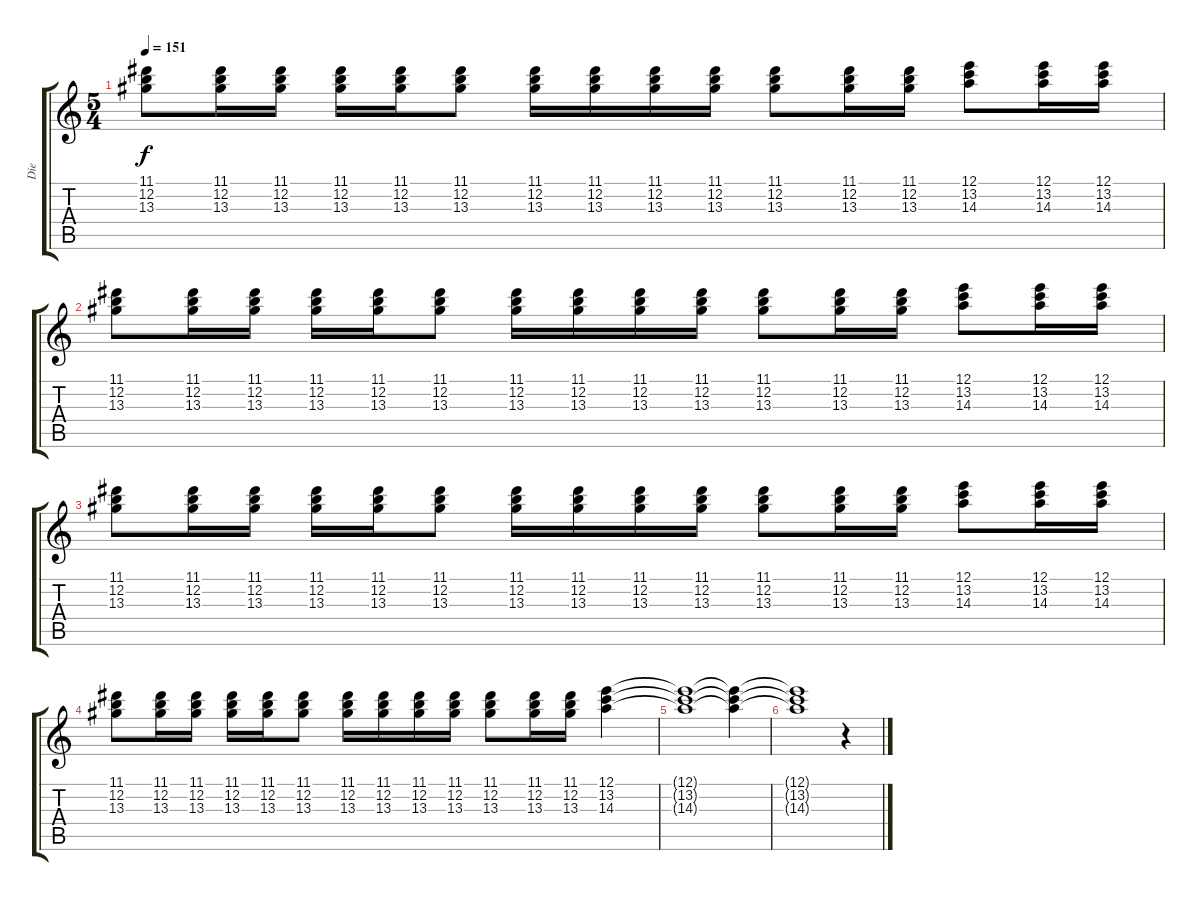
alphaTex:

\track ("Die" "Die") {instrument electricguitarclean}
\staff {score tabs}
\tuning (E4 B3 G3 D3 A2 E2) {hide}
\ts (5 4)
\tempo 151
\clef g2
\ks c
(11.1 12.2 13.3).8{dy f} (11.1 12.2 13.3).16 (11.1 12.2 13.3).16 (11.1 12.2 13.3).16 (11.1 12.2 13.3).16 (11.1 12.2 13.3).8 (11.1 12.2 13.3).16 (11.1 12.2 13.3).16 (11.1 12.2 13.3).16 (11.1 12.2 13.3).16 (11.1 12.2 13.3).8 (11.1 12.2 13.3).16 (11.1 12.2 13.3).16 (12.1 13.2 14.3).8 (12.1 13.2 14.3).16 (12.1 13.2 14.3).16 |
(11.1 12.2 13.3).8 (11.1 12.2 13.3).16 (11.1 12.2 13.3).16 (11.1 12.2 13.3).16 (11.1 12.2 13.3).16 (11.1 12.2 13.3).8 (11.1 12.2 13.3).16 (11.1 12.2 13.3).16 (11.1 12.2 13.3).16 (11.1 12.2 13.3).16 (11.1 12.2 13.3).8 (11.1 12.2 13.3).16 (11.1 12.2 13.3).16 (12.1 13.2 14.3).8 (12.1 13.2 14.3).16 (12.1 13.2 14.3).16 |
(11.1 12.2 13.3).8 (11.1 12.2 13.3).16 (11.1 12.2 13.3).16 (11.1 12.2 13.3).16 (11.1 12.2 13.3).16 (11.1 12.2 13.3).8 (11.1 12.2 13.3).16 (11.1 12.2 13.3).16 (11.1 12.2 13.3).16 (11.1 12.2 13.3).16 (11.1 12.2 13.3).8 (11.1 12.2 13.3).16 (11.1 12.2 13.3).16 (12.1 13.2 14.3).8 (12.1 13.2 14.3).16 (12.1 13.2 14.3).16 |
(11.1 12.2 13.3).8 (11.1 12.2 13.3).16 (11.1 12.2 13.3).16 (11.1 12.2 13.3).16 (11.1 12.2 13.3).16 (11.1 12.2 13.3).8 (11.1 12.2 13.3).16 (11.1 12.2 13.3).16 (11.1 12.2 13.3).16 (11.1 12.2 13.3).16 (11.1 12.2 13.3).8 (11.1 12.2 13.3).16 (11.1 12.2 13.3).16 (12.1 13.2 14.3).4 |
(12.1{t} 13.2{t} 14.3{t}).1 (12.1{t} 13.2{t} 14.3{t}).4 |
(12.1{t} 13.2{t} 14.3{t}).1 r.4
